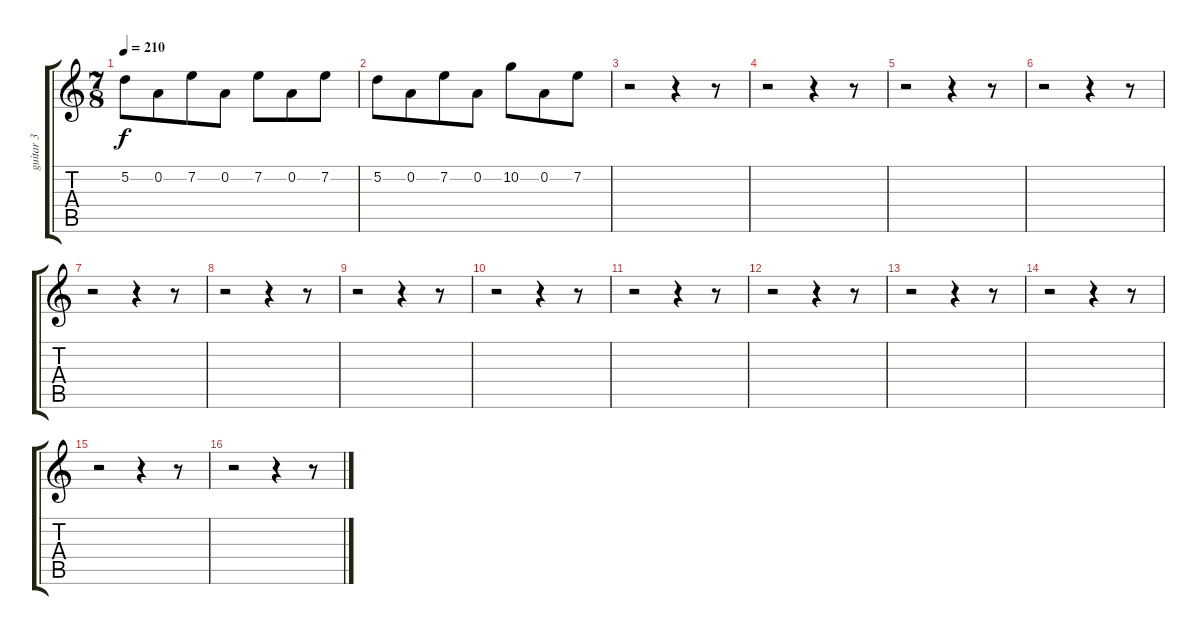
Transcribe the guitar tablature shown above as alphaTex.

\track ("guitar 3" "guitar 3") {instrument distortionguitar}
\staff {score tabs}
\tuning (D4 A3 F3 C3 G2 D2) {hide}
\ts (7 8)
\tempo 210
\clef g2
\ks c
5.2.8{dy f} 0.2.8 7.2.8 0.2.8 7.2.8 0.2.8 7.2.8 |
5.2.8 0.2.8 7.2.8 0.2.8 10.2.8 0.2.8 7.2.8 |
r.2 r.4 r.8 |
r.2 r.4 r.8 |
r.2 r.4 r.8 |
r.2 r.4 r.8 |
r.2 r.4 r.8 |
r.2 r.4 r.8 |
r.2 r.4 r.8 |
r.2 r.4 r.8 |
r.2 r.4 r.8 |
r.2 r.4 r.8 |
r.2 r.4 r.8 |
r.2 r.4 r.8 |
r.2 r.4 r.8 |
r.2 r.4 r.8
